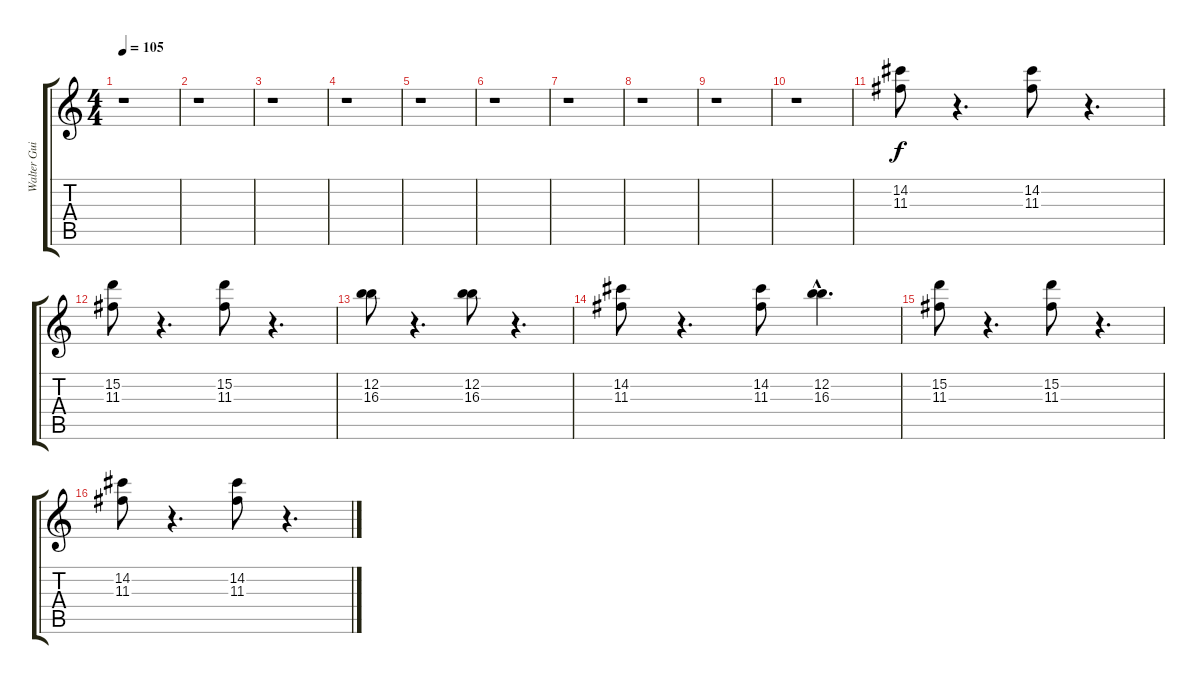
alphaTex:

\track ("Walter Guiardino" "Walter Gui") {instrument distortionguitar}
\staff {score tabs}
\tuning (E4 B3 G3 D3 A2 E2) {hide}
\ts (4 4)
\tempo 105
\clef g2
\ks c
r.1{dy f} |
r.1 |
r.1 |
r.1 |
r.1 |
r.1 |
r.1 |
r.1 |
r.1 |
r.1 |
(14.2 11.3).8 r.4{d} (14.2 11.3).8 r.4{d} |
(15.2 11.3).8 r.4{d} (15.2 11.3).8 r.4{d} |
(12.2 16.3).8 r.4{d} (12.2 16.3).8 r.4{d} |
(14.2 11.3).8 r.4{d} (14.2 11.3).8 (12.2{hac} 16.3{hac}).4{d} |
(15.2 11.3).8 r.4{d} (15.2 11.3).8 r.4{d} |
(14.2 11.3).8 r.4{d} (14.2 11.3).8 r.4{d}
